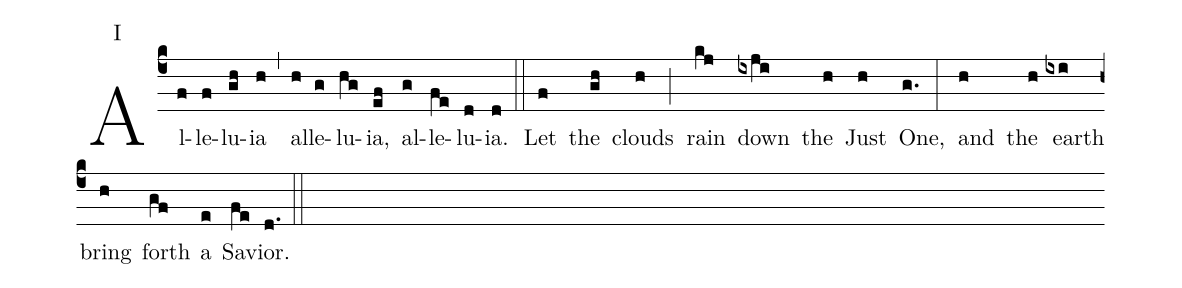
annotation: I;
%%
(c4)Al(f)le(f)lu(gh)ia(h) (,) al(h)le(g)lu(hg)ia,(ef) al(g)le(fe)lu(d)ia.(d) (::) Let(f) the(gh) clouds(h) (;) rain(kj) down(ixji) the(h) Just(h) One,(g.) (:)
and(h) the(h) earth(ixi) bring(h) forth(gf) a(e) Sav(fe)ior.(d.) (::)
